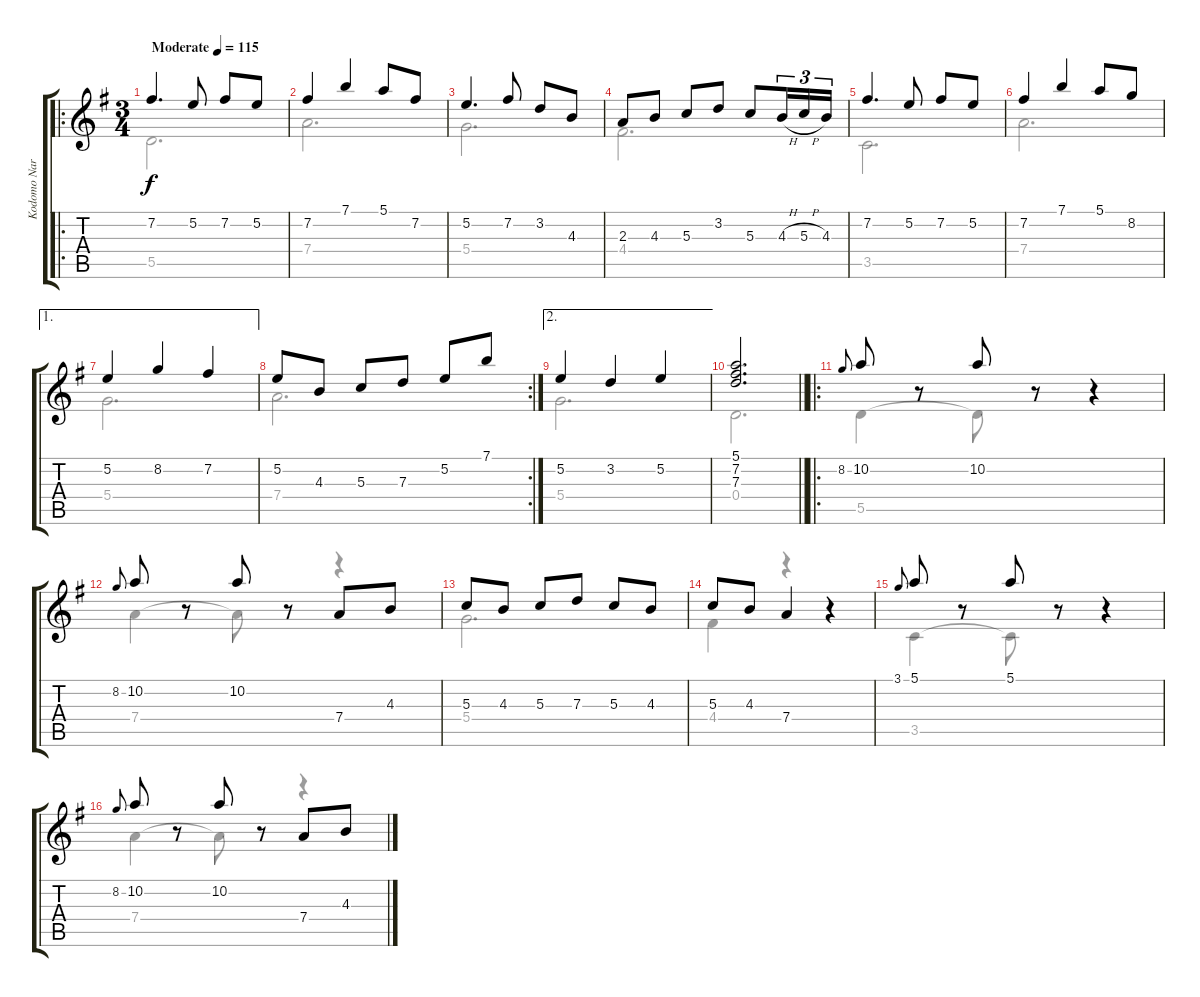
\track ("Kodomo Naru" "Kodomo Nar") {instrument acousticguitarnylon}
\staff {score tabs}
\tuning (E4 B3 G3 D3 A2 E2) {hide}
\voice
\ro
\ts (3 4)
\tempo (115 "Moderate")
\clef g2
\ks g
7.2.4{d dy f instrument acousticguitarnylon} 5.2.8 7.2.8{beam merge} 5.2.8 |
7.2.4 7.1.4 5.1.8{beam merge} 7.2.8 |
5.2.4{d} 7.2.8 3.2.8{beam merge} 4.3.8 |
2.3.8 4.3.8{beam split} 5.3.8{beam merge} 3.2.8 5.3.8{beam merge} 4.3{h}.16{tu (3 2)} 5.3{h}.16{tu (3 2)} 4.3.16{tu (3 2)} |
7.2.4{d} 5.2.8 7.2.8{beam merge} 5.2.8 |
7.2.4 7.1.4 5.1.8{beam merge} 8.2.8 |
\ae 1
5.2.4 8.2.4 7.2.4 |
\rc 2
5.2.8 4.3.8{beam split} 5.3.8{beam merge} 7.3.8 5.2.8{beam merge} 7.1.8 |
\ae 2
5.2.4 3.2.4 5.2.4 |
\barLineRight lightlight
(5.1 7.2 7.3).2{d} |
\ro
8.2.8{gr onbeat} 10.2.8 r.8 10.2.8 r.8 r.4 |
8.2.8{gr onbeat} 10.2.8 r.8 10.2.8 r.8 7.4.8{beam merge} 4.3.8 |
5.3.8 4.3.8{beam split} 5.3.8{beam merge} 7.3.8 5.3.8{beam merge} 4.3.8 |
5.3.8 4.3.8 7.4.4 r.4 |
3.1.8{gr onbeat} 5.1.8 r.8 5.1.8 r.8 r.4 |
8.2.8{gr onbeat} 10.2.8 r.8 10.2.8 r.8 7.4.8{beam merge} 4.3.8
\voice
\clef g2
\ottava regular
\simile none
\ks g
5.5.2{d dy f} |
7.4.2{d} |
5.4.2{d} |
4.4.2{d} |
3.5.2{d} |
7.4.2{d} |
5.4.2{d} |
7.4.2{d} |
5.4.2{d} |
\barLineRight lightlight
0.4.2{d} |
5.5.4 5.5{t}.8 r.8 r.4 |
7.4.4 7.4{t}.8 r.8 r.4 |
5.4.2{d} |
4.4.4 r.4 r.4 |
3.5.4 3.5{t}.8 r.8 r.4 |
7.4.4 7.4{t}.8 r.8 r.4
